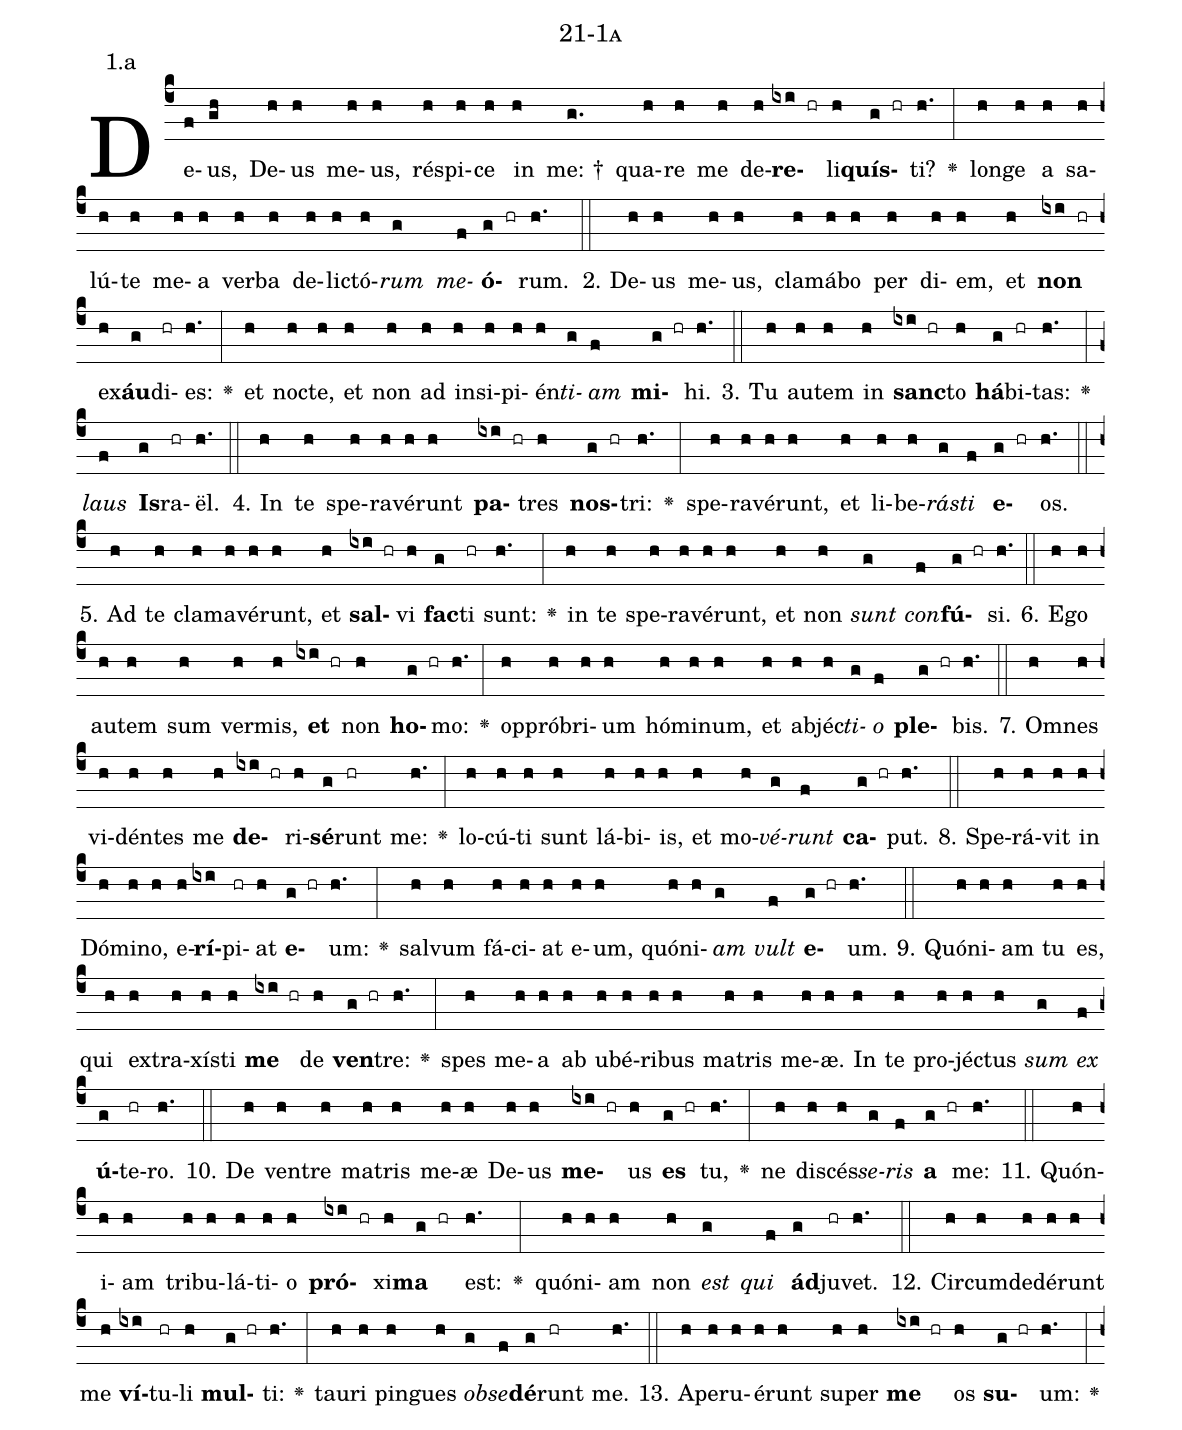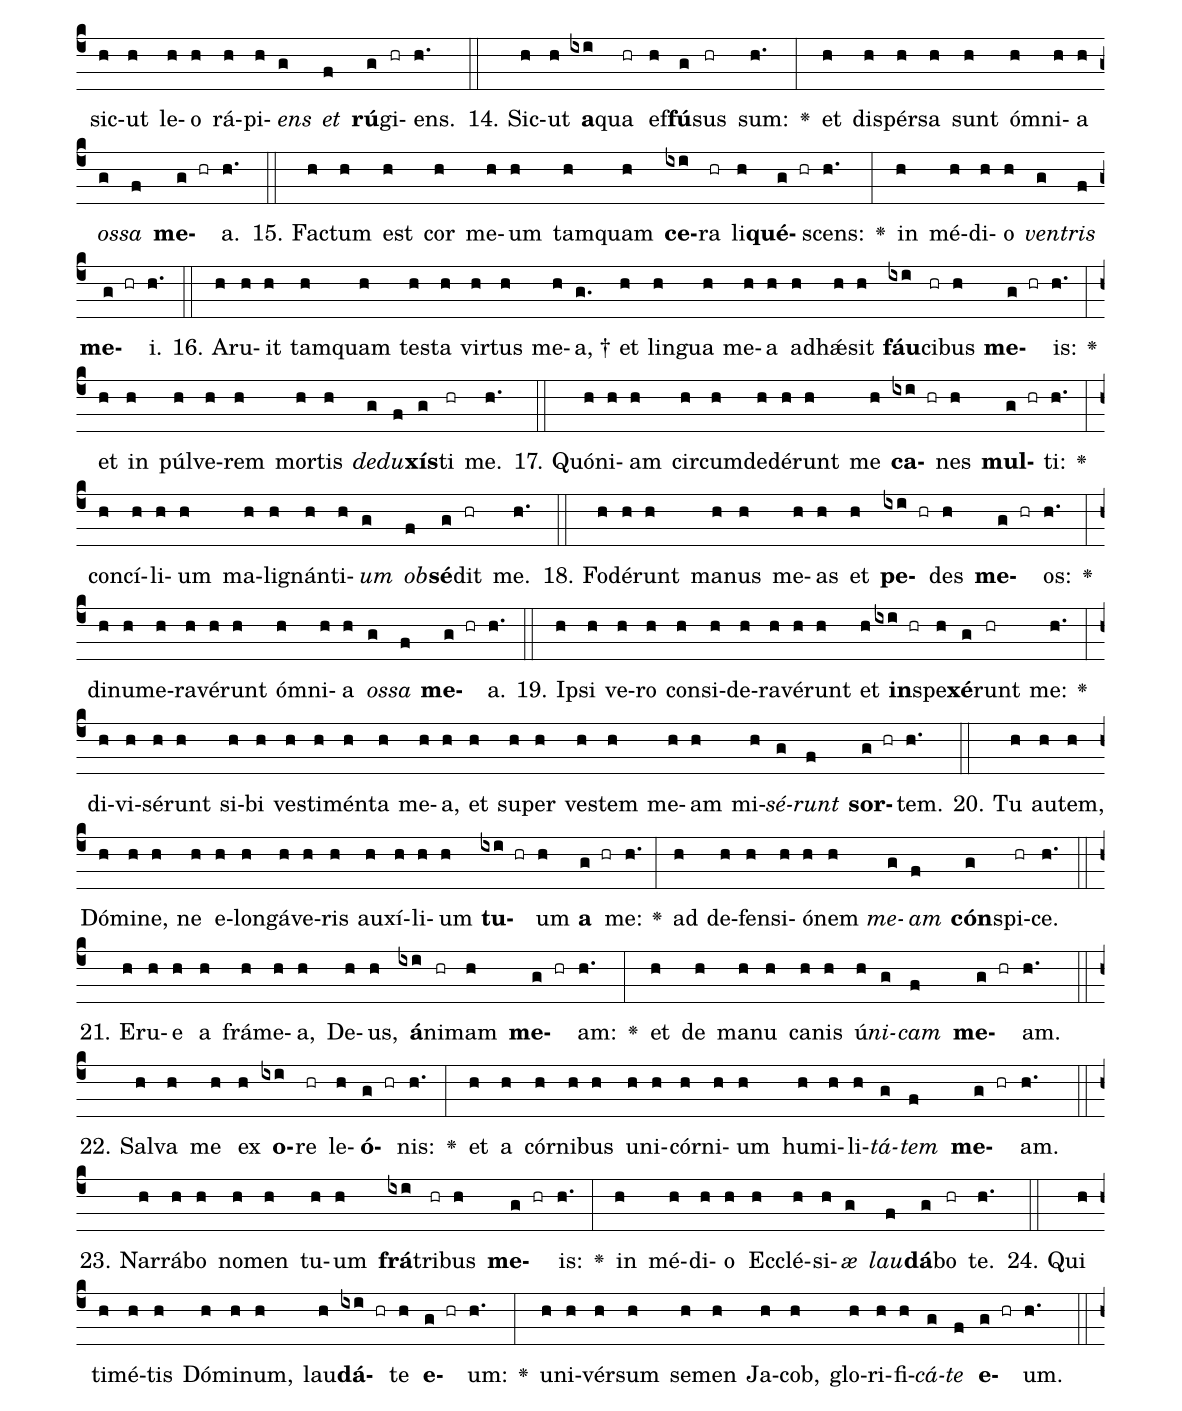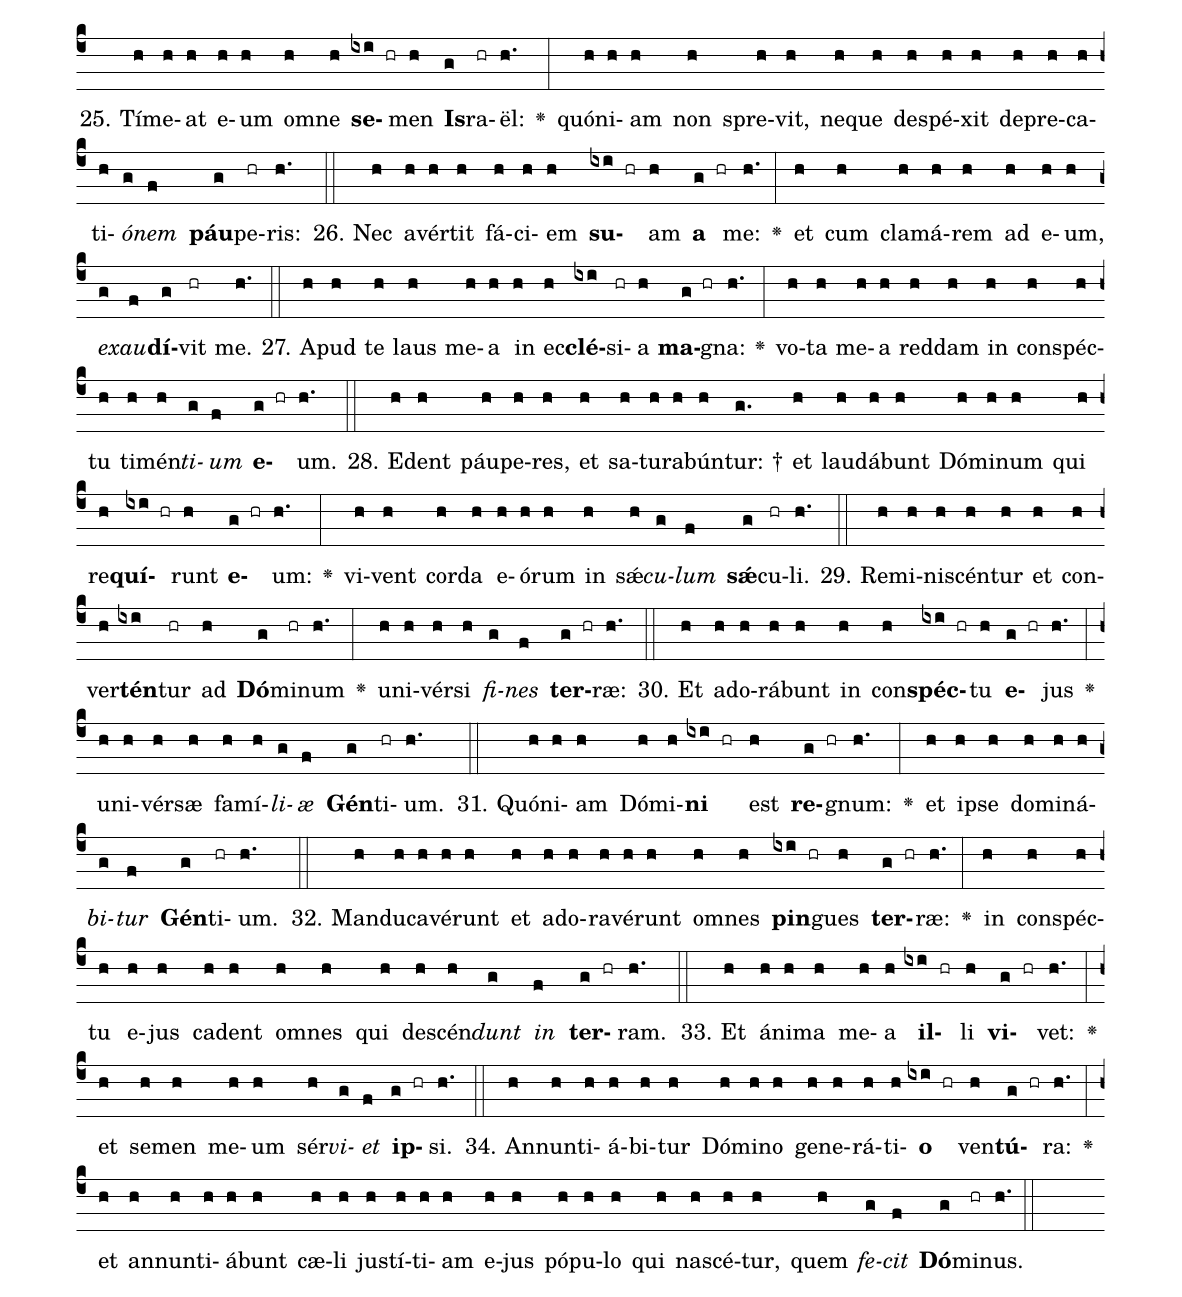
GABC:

name: 21-1a;
annotation: 1.a;
%%
(c4)De(f)us,(gh) De(h)us(h) me(h)us,(h) ré(h)spi(h)ce(h) in(h) me: †(g.) qua(h)re(h) me(h) de(h)<b>re</b>(ixi hr)li(h)<b>quís</b>(g hr)ti?(h.) <v>\greheightstar</v>(:) lon(h)ge(h) a(h) sa(h)lú(h)te(h) me(h)a(h) ver(h)ba(h) de(h)lic(h)tó(h)<i>rum</i>(g) <i>me</i>(f)<b>ó</b>(g hr)rum.(h.) (::)
2. De(h)us(h) me(h)us,(h) cla(h)má(h)bo(h) per(h) di(h)em,(h) et(h) <b>non</b>(ixi hr) ex(h)<b>áu</b>(g)di(hr)es:(h.) <v>\greheightstar</v>(:) et(h) noc(h)te,(h) et(h) non(h) ad(h) in(h)si(h)pi(h)én(h)<i>ti</i>(g)<i>am</i>(f) <b>mi</b>(g hr)hi.(h.) (::)
3. Tu(h) au(h)tem(h) in(h) <b>sanc</b>(ixi hr)to(h) <b>há</b>(g)bi(hr)tas:(h.) <v>\greheightstar</v>(:) <i>laus</i>(f) <b>Is</b>(g)ra(hr)ël.(h.) (::)
4. In(h) te(h) spe(h)ra(h)vé(h)runt(h) <b>pa</b>(ixi hr)tres(h) <b>nos</b>(g hr)tri:(h.) <v>\greheightstar</v>(:) spe(h)ra(h)vé(h)runt,(h) et(h) li(h)be(h)<i>rás</i>(g)<i>ti</i>(f) <b>e</b>(g hr)os.(h.) (::)
5. Ad(h) te(h) cla(h)ma(h)vé(h)runt,(h) et(h) <b>sal</b>(ixi hr)vi(h) <b>fac</b>(g)ti(hr) sunt:(h.) <v>\greheightstar</v>(:) in(h) te(h) spe(h)ra(h)vé(h)runt,(h) et(h) non(h) <i>sunt</i>(g) <i>con</i>(f)<b>fú</b>(g hr)si.(h.) (::)
6. E(h)go(h) au(h)tem(h) sum(h) ver(h)mis,(h) <b>et</b>(ixi hr) non(h) <b>ho</b>(g hr)mo:(h.) <v>\greheightstar</v>(:) op(h)pró(h)bri(h)um(h) hó(h)mi(h)num,(h) et(h) ab(h)jéc(h)<i>ti</i>(g)<i>o</i>(f) <b>ple</b>(g hr)bis.(h.) (::)
7. Om(h)nes(h) vi(h)dén(h)tes(h) me(h) <b>de</b>(ixi hr)ri(h)<b>sé</b>(g)runt(hr) me:(h.) <v>\greheightstar</v>(:) lo(h)cú(h)ti(h) sunt(h) lá(h)bi(h)is,(h) et(h) mo(h)<i>vé</i>(g)<i>runt</i>(f) <b>ca</b>(g hr)put.(h.) (::)
8. Spe(h)rá(h)vit(h) in(h) Dó(h)mi(h)no,(h) e(h)<b>rí</b>(ixi)pi(hr)at(h) <b>e</b>(g hr)um:(h.) <v>\greheightstar</v>(:) sal(h)vum(h) fá(h)ci(h)at(h) e(h)um,(h) quón(h)i(h)<i>am</i>(g) <i>vult</i>(f) <b>e</b>(g hr)um.(h.) (::)
9. Quón(h)i(h)am(h) tu(h) es,(h) qui(h) ex(h)tra(h)xís(h)ti(h) <b>me</b>(ixi hr) de(h) <b>ven</b>(g hr)tre:(h.) <v>\greheightstar</v>(:) spes(h) me(h)a(h) ab(h) u(h)bé(h)ri(h)bus(h) ma(h)tris(h) me(h)æ.(h) In(h) te(h) pro(h)jéc(h)tus(h) <i>sum</i>(g) <i>ex</i>(f) <b>ú</b>(g)te(hr)ro.(h.) (::)
10. De(h) ven(h)tre(h) ma(h)tris(h) me(h)æ(h) De(h)us(h) <b>me</b>(ixi hr)us(h) <b>es</b>(g hr) tu,(h.) <v>\greheightstar</v>(:) ne(h) di(h)scés(h)<i>se</i>(g)<i>ris</i>(f) <b>a</b>(g hr) me:(h.) (::)
11. Quón(h)i(h)am(h) tri(h)bu(h)lá(h)ti(h)o(h) <b>pró</b>(ixi hr)xi(h)<b>ma</b>(g hr) est:(h.) <v>\greheightstar</v>(:) quón(h)i(h)am(h) non(h) <i>est</i>(g) <i>qui</i>(f) <b>ád</b>(g)ju(hr)vet.(h.) (::)
12. Cir(h)cum(h)de(h)dé(h)runt(h) me(h) <b>ví</b>(ixi)tu(hr)li(h) <b>mul</b>(g hr)ti:(h.) <v>\greheightstar</v>(:) tau(h)ri(h) pin(h)gues(h) <i>ob</i>(g)<i>se</i>(f)<b>dé</b>(g)runt(hr) me.(h.) (::)
13. A(h)pe(h)ru(h)é(h)runt(h) su(h)per(h) <b>me</b>(ixi hr) os(h) <b>su</b>(g hr)um:(h.) <v>\greheightstar</v>(:) sic(h)ut(h) le(h)o(h) rá(h)pi(h)<i>ens</i>(g) <i>et</i>(f) <b>rú</b>(g)gi(hr)ens.(h.) (::)
14. Sic(h)ut(h) <b>a</b>(ixi)qua(hr) ef(h)<b>fú</b>(g)sus(hr) sum:(h.) <v>\greheightstar</v>(:) et(h) di(h)spér(h)sa(h) sunt(h) óm(h)ni(h)a(h) <i>os</i>(g)<i>sa</i>(f) <b>me</b>(g hr)a.(h.) (::)
15. Fac(h)tum(h) est(h) cor(h) me(h)um(h) tam(h)quam(h) <b>ce</b>(ixi)ra(hr) li(h)<b>qué</b>(g hr)scens:(h.) <v>\greheightstar</v>(:) in(h) mé(h)di(h)o(h) <i>ven</i>(g)<i>tris</i>(f) <b>me</b>(g hr)i.(h.) (::)
16. A(h)ru(h)it(h) tam(h)quam(h) tes(h)ta(h) vir(h)tus(h) me(h)a, †(g.) et(h) lin(h)gua(h) me(h)a(h) ad(h)hǽ(h)sit(h) <b>fáu</b>(ixi)ci(hr)bus(h) <b>me</b>(g hr)is:(h.) <v>\greheightstar</v>(:) et(h) in(h) púl(h)ve(h)rem(h) mor(h)tis(h) <i>de</i>(g)<i>du</i>(f)<b>xís</b>(g)ti(hr) me.(h.) (::)
17. Quón(h)i(h)am(h) cir(h)cum(h)de(h)dé(h)runt(h) me(h) <b>ca</b>(ixi hr)nes(h) <b>mul</b>(g hr)ti:(h.) <v>\greheightstar</v>(:) con(h)cí(h)li(h)um(h) ma(h)li(h)gnán(h)ti(h)<i>um</i>(g) <i>ob</i>(f)<b>sé</b>(g)dit(hr) me.(h.) (::)
18. Fo(h)dé(h)runt(h) ma(h)nus(h) me(h)as(h) et(h) <b>pe</b>(ixi hr)des(h) <b>me</b>(g hr)os:(h.) <v>\greheightstar</v>(:) di(h)nu(h)me(h)ra(h)vé(h)runt(h) óm(h)ni(h)a(h) <i>os</i>(g)<i>sa</i>(f) <b>me</b>(g hr)a.(h.) (::)
19. Ip(h)si(h) ve(h)ro(h) con(h)si(h)de(h)ra(h)vé(h)runt(h) et(h) <b>in</b>(ixi hr)spe(h)<b>xé</b>(g)runt(hr) me:(h.) <v>\greheightstar</v>(:) di(h)vi(h)sé(h)runt(h) si(h)bi(h) ves(h)ti(h)mén(h)ta(h) me(h)a,(h) et(h) su(h)per(h) ves(h)tem(h) me(h)am(h) mi(h)<i>sé</i>(g)<i>runt</i>(f) <b>sor</b>(g hr)tem.(h.) (::)
20. Tu(h) au(h)tem,(h) Dó(h)mi(h)ne,(h) ne(h) e(h)lon(h)gá(h)ve(h)ris(h) au(h)xí(h)li(h)um(h) <b>tu</b>(ixi hr)um(h) <b>a</b>(g hr) me:(h.) <v>\greheightstar</v>(:) ad(h) de(h)fen(h)si(h)ó(h)nem(h) <i>me</i>(g)<i>am</i>(f) <b>cón</b>(g)spi(hr)ce.(h.) (::)
21. E(h)ru(h)e(h) a(h) frá(h)me(h)a,(h) De(h)us,(h) <b>á</b>(ixi)ni(hr)mam(h) <b>me</b>(g hr)am:(h.) <v>\greheightstar</v>(:) et(h) de(h) ma(h)nu(h) ca(h)nis(h) ú(h)<i>ni</i>(g)<i>cam</i>(f) <b>me</b>(g hr)am.(h.) (::)
22. Sal(h)va(h) me(h) ex(h) <b>o</b>(ixi)re(hr) le(h)<b>ó</b>(g hr)nis:(h.) <v>\greheightstar</v>(:) et(h) a(h) cór(h)ni(h)bus(h) u(h)ni(h)cór(h)ni(h)um(h) hu(h)mi(h)li(h)<i>tá</i>(g)<i>tem</i>(f) <b>me</b>(g hr)am.(h.) (::)
23. Nar(h)rá(h)bo(h) no(h)men(h) tu(h)um(h) <b>frá</b>(ixi)tri(hr)bus(h) <b>me</b>(g hr)is:(h.) <v>\greheightstar</v>(:) in(h) mé(h)di(h)o(h) Ec(h)clé(h)si(h)<i>æ</i>(g) <i>lau</i>(f)<b>dá</b>(g)bo(hr) te.(h.) (::)
24. Qui(h) ti(h)mé(h)tis(h) Dó(h)mi(h)num,(h) lau(h)<b>dá</b>(ixi hr)te(h) <b>e</b>(g hr)um:(h.) <v>\greheightstar</v>(:) u(h)ni(h)vér(h)sum(h) se(h)men(h) Ja(h)cob,(h) glo(h)ri(h)fi(h)<i>cá</i>(g)<i>te</i>(f) <b>e</b>(g hr)um.(h.) (::)
25. Tí(h)me(h)at(h) e(h)um(h) om(h)ne(h) <b>se</b>(ixi hr)men(h) <b>Is</b>(g)ra(hr)ël:(h.) <v>\greheightstar</v>(:) quón(h)i(h)am(h) non(h) spre(h)vit,(h) ne(h)que(h) de(h)spé(h)xit(h) de(h)pre(h)ca(h)ti(h)<i>ó</i>(g)<i>nem</i>(f) <b>páu</b>(g)pe(hr)ris:(h.) (::)
26. Nec(h) a(h)vér(h)tit(h) fá(h)ci(h)em(h) <b>su</b>(ixi hr)am(h) <b>a</b>(g hr) me:(h.) <v>\greheightstar</v>(:) et(h) cum(h) cla(h)má(h)rem(h) ad(h) e(h)um,(h) <i>ex</i>(g)<i>au</i>(f)<b>dí</b>(g)vit(hr) me.(h.) (::)
27. A(h)pud(h) te(h) laus(h) me(h)a(h) in(h) ec(h)<b>clé</b>(ixi)si(hr)a(h) <b>ma</b>(g hr)gna:(h.) <v>\greheightstar</v>(:) vo(h)ta(h) me(h)a(h) red(h)dam(h) in(h) con(h)spéc(h)tu(h) ti(h)mén(h)<i>ti</i>(g)<i>um</i>(f) <b>e</b>(g hr)um.(h.) (::)
28. E(h)dent(h) páu(h)pe(h)res,(h) et(h) sa(h)tu(h)ra(h)bún(h)tur: †(g.) et(h) lau(h)dá(h)bunt(h) Dó(h)mi(h)num(h) qui(h) re(h)<b>quí</b>(ixi hr)runt(h) <b>e</b>(g hr)um:(h.) <v>\greheightstar</v>(:) vi(h)vent(h) cor(h)da(h) e(h)ó(h)rum(h) in(h) sǽ(h)<i>cu</i>(g)<i>lum</i>(f) <b>sǽ</b>(g)cu(hr)li.(h.) (::)
29. Re(h)mi(h)ni(h)scén(h)tur(h) et(h) con(h)ver(h)<b>tén</b>(ixi)tur(hr) ad(h) <b>Dó</b>(g)mi(hr)num(h.) <v>\greheightstar</v>(:) u(h)ni(h)vér(h)si(h) <i>fi</i>(g)<i>nes</i>(f) <b>ter</b>(g hr)ræ:(h.) (::)
30. Et(h) ad(h)o(h)rá(h)bunt(h) in(h) con(h)<b>spéc</b>(ixi hr)tu(h) <b>e</b>(g hr)jus(h.) <v>\greheightstar</v>(:) u(h)ni(h)vér(h)sæ(h) fa(h)mí(h)<i>li</i>(g)<i>æ</i>(f) <b>Gén</b>(g)ti(hr)um.(h.) (::)
31. Quón(h)i(h)am(h) Dó(h)mi(h)<b>ni</b>(ixi hr) est(h) <b>re</b>(g hr)gnum:(h.) <v>\greheightstar</v>(:) et(h) ip(h)se(h) do(h)mi(h)ná(h)<i>bi</i>(g)<i>tur</i>(f) <b>Gén</b>(g)ti(hr)um.(h.) (::)
32. Man(h)du(h)ca(h)vé(h)runt(h) et(h) ad(h)o(h)ra(h)vé(h)runt(h) om(h)nes(h) <b>pin</b>(ixi hr)gues(h) <b>ter</b>(g hr)ræ:(h.) <v>\greheightstar</v>(:) in(h) con(h)spéc(h)tu(h) e(h)jus(h) ca(h)dent(h) om(h)nes(h) qui(h) de(h)scén(h)<i>dunt</i>(g) <i>in</i>(f) <b>ter</b>(g hr)ram.(h.) (::)
33. Et(h) á(h)ni(h)ma(h) me(h)a(h) <b>il</b>(ixi hr)li(h) <b>vi</b>(g hr)vet:(h.) <v>\greheightstar</v>(:) et(h) se(h)men(h) me(h)um(h) sér(h)<i>vi</i>(g)<i>et</i>(f) <b>ip</b>(g hr)si.(h.) (::)
34. An(h)nun(h)ti(h)á(h)bi(h)tur(h) Dó(h)mi(h)no(h) ge(h)ne(h)rá(h)ti(h)<b>o</b>(ixi hr) ven(h)<b>tú</b>(g hr)ra:(h.) <v>\greheightstar</v>(:) et(h) an(h)nun(h)ti(h)á(h)bunt(h) cæ(h)li(h) jus(h)tí(h)ti(h)am(h) e(h)jus(h) pó(h)pu(h)lo(h) qui(h) na(h)scé(h)tur,(h) quem(h) <i>fe</i>(g)<i>cit</i>(f) <b>Dó</b>(g)mi(hr)nus.(h.) (::)
